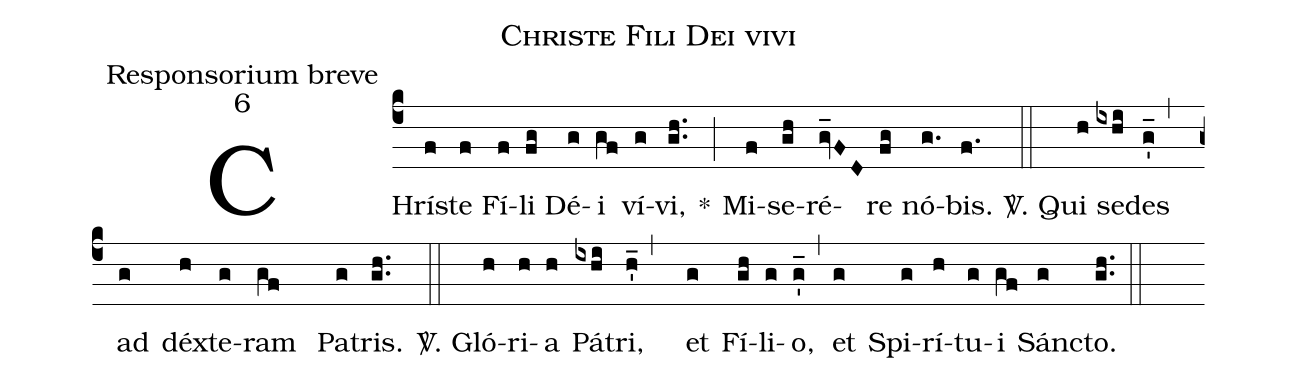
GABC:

name:Christe Fili Dei vivi;
office-part:Responsorium breve;
mode:6;
%%
(c4) CHrí(f)ste(f) Fí(f)li(fg) Dé(g)i(gf) ví(g)vi,(gh..) *(;) Mi(f)se(gh)ré(g_vFD)re(fg) nó(g.)bis.(f.) (::)
<sp>V/</sp>. Qui(h) se(ixhi)des(g_',) ad(g) dé(h)xte(g)ram (gf) Pa(g)tris.(gh..) (::)
<sp>V/</sp>. Gló(h)ri(h)a(h) Pá(ixhi)tri,(h_',) et(g) Fí(gh)li(g)o,(g_') (,) et(g) Spi(g)rí(h)tu(g)i(gf) Sánc(g)to.(gh..) (::)
